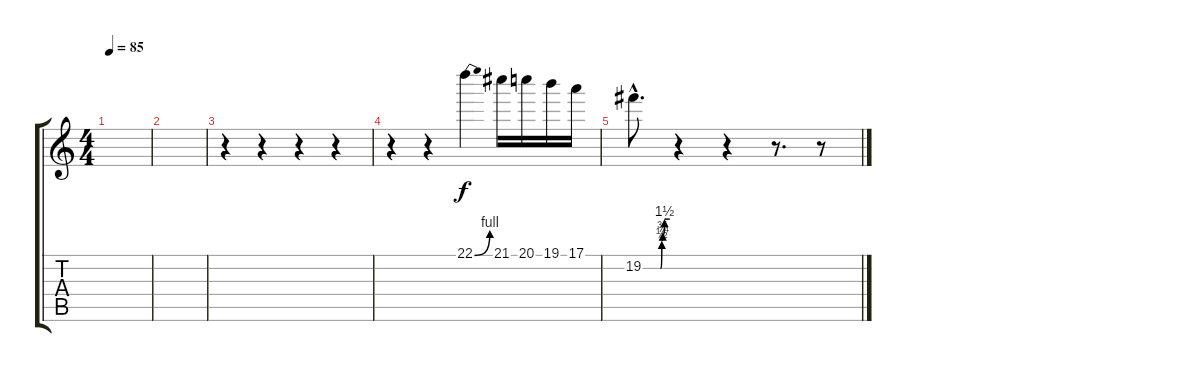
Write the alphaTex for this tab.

\track ("            Sweden" "          ") {instrument overdrivenguitar}
\staff {score tabs}
\tuning (E4 B3 G3 D3 A2 E2) {hide}
\ts (4 4)
\tempo 85
\clef g2
\ks c
|
|
r.4 r.4 r.4 r.4 |
r.4 r.4 22.1{be (bend 0 0 60 4)}.4 21.1.16 20.1.16 19.1.16 17.1.16 |
19.2{be (custom 0 0 28 0 30 0 32 0 39 0 42 2 44 3 48 6 58 6 60 6) hac}.8{d} r.4 r.4 r.8{d} r.8
